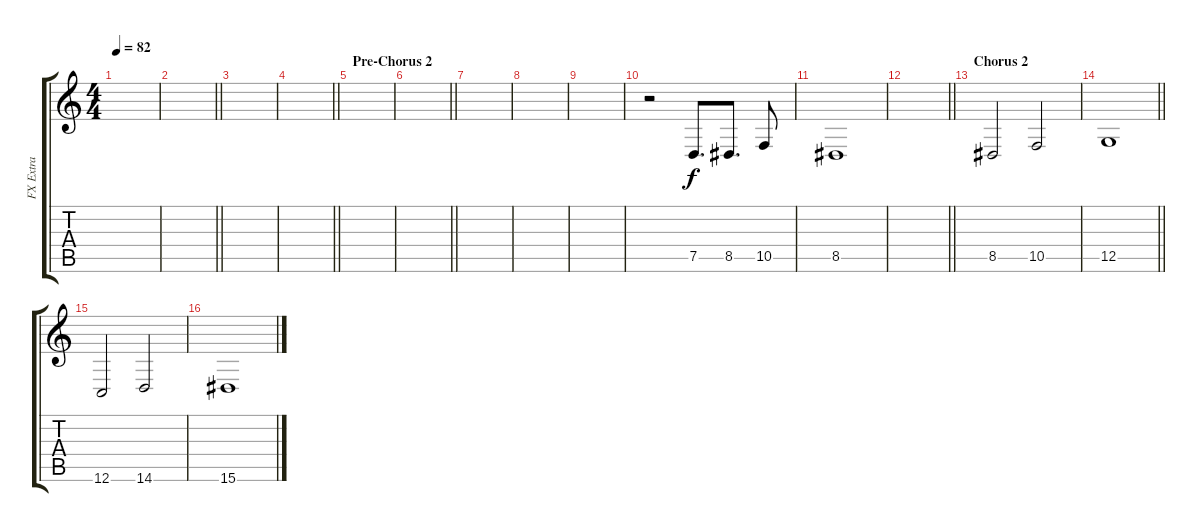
\track ("FX Extra" "FX Extra") {instrument stringensemble1}
\staff {score tabs}
\tuning (D4 A3 F3 C3 G2 C2) {hide}
\ts (4 4)
\tempo 82
\clef g2
\ks c
|
\barLineRight lightlight
|
|
\barLineRight lightlight
|
\section ("" "Pre-Chorus 2")
|
\barLineRight lightlight
|
|
|
|
r.2{volume 16} 7.5.8{d} 8.5.8{d} 10.5.8 |
8.5.1 |
\barLineRight lightlight
|
\section ("" "Chorus 2")
8.5.2 10.5.2 |
\barLineRight lightlight
12.5.1 |
12.6.2 14.6.2 |
15.6.1
